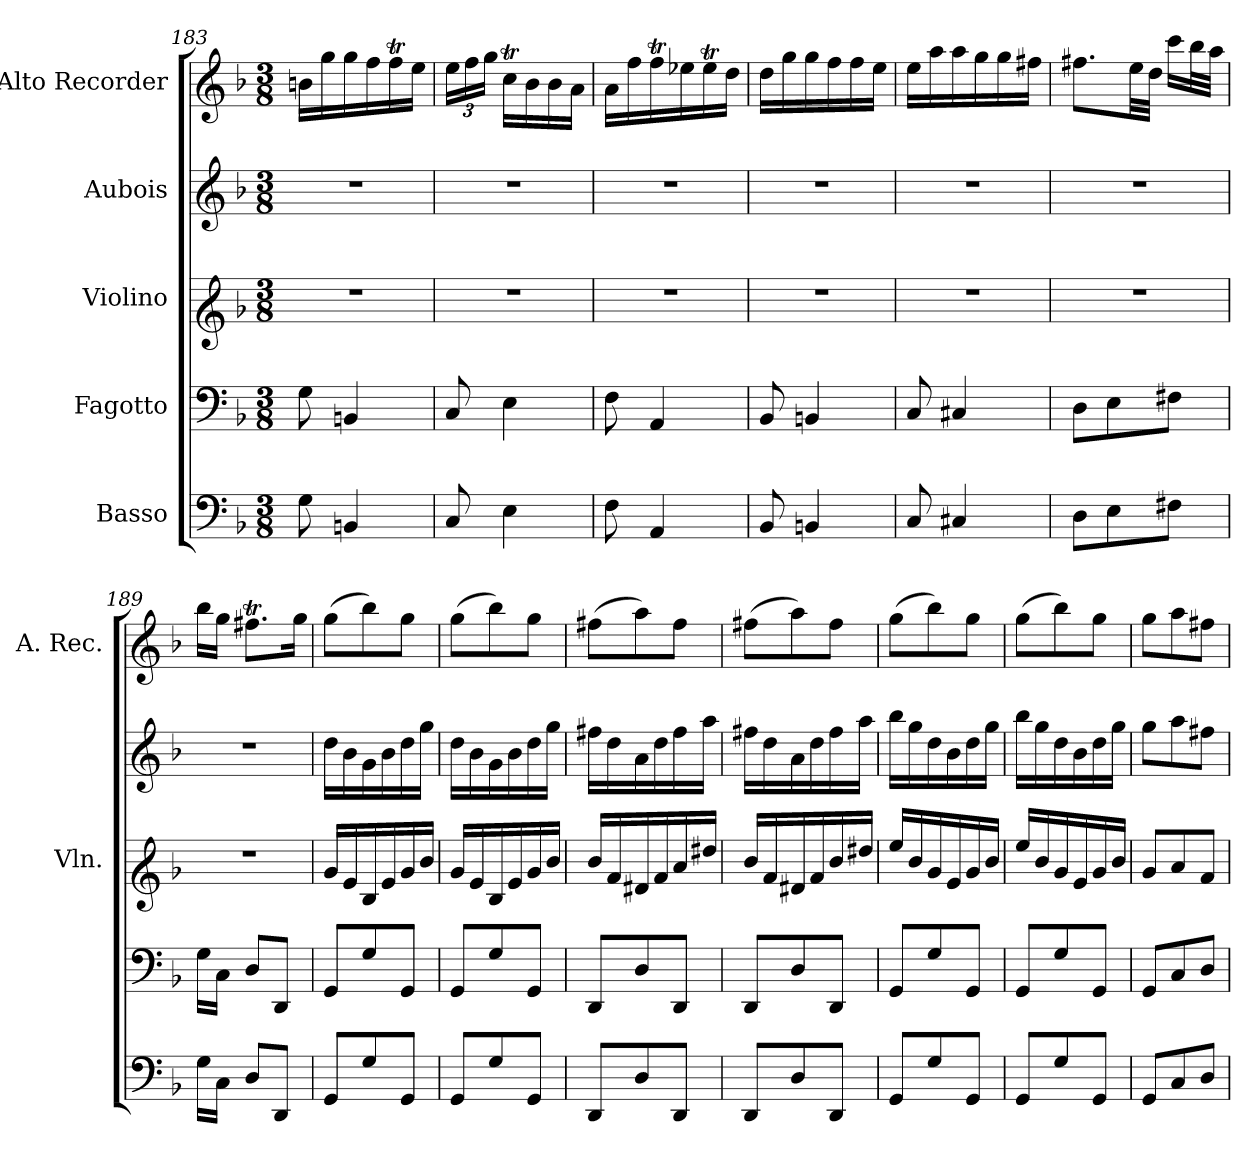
**kern	**kern	**kern	**kern	**kern
*part5	*part4	*part3	*part2	*part1
*staff5	*staff4	*staff3	*staff2	*staff1
*I"Basso	*I"Fagotto	*I"Violino	*I"Aubois	*I"Alto Recorder
*	*	*I'Vln.	*	*I'A. Rec.
*clefF4	*clefF4	*clefG1	*clefG2	*clefG2
*k[b-]	*k[b-]	*k[b-]	*k[b-]	*k[b-]
*M3/8	*M3/8	*M3/8	*M3/8	*M3/8
=183	=183	=183	=183	=183
8G\	8G\	4.r	4.r	16bn\LL
.	.	.	.	16gg\
4BBn/	4BBn/	.	.	16gg\
.	.	.	.	16ff\
.	.	.	.	16ffT\
.	.	.	.	16ee\JJ
=184	=184	=184	=184	=184
*	*	*	*	*Xbrackettup
8C/	8C/	4.r	4.r	24ee\LL
.	.	.	.	24ff\
.	.	.	.	24gg\JJ
4E\	4E\	.	.	16ccT\LL
.	.	.	.	16b-\
.	.	.	.	16b-\
.	.	.	.	16a\JJ
=185	=185	=185	=185	=185
8F\	8F\	4.r	4.r	16a\LL
.	.	.	.	16ff\
4AA/	4AA/	.	.	16ffT\
.	.	.	.	16ee-X\
.	.	.	.	16ee-T\
.	.	.	.	16dd\JJ
=186	=186	=186	=186	=186
8BB-/	8BB-/	4.r	4.r	16dd\LL
.	.	.	.	16gg\
4BBn/	4BBn/	.	.	16gg\
.	.	.	.	16ff\
.	.	.	.	16ff\
.	.	.	.	16ee\JJ
=187	=187	=187	=187	=187
8C/	8C/	4.r	4.r	16ee\LL
.	.	.	.	16aa\
4C#X/	4C#X/	.	.	16aa\
.	.	.	.	16gg\
.	.	.	.	16gg\
.	.	.	.	16ff#X\JJ
=188	=188	=188	=188	=188
8D\L	8D\L	4.r	4.r	8.ff#X\L
8E\	8E\	.	.	.
.	.	.	.	32ee\LL
.	.	.	.	32dd\JJJ
8F#X\J	8F#X\J	.	.	16ccc\LL
.	.	.	.	32bb-\L
.	.	.	.	32aa\JJJ
=189	=189	=189	=189	=189
16G\LL	16G\LL	4.r	4.r	16bb-\LL
16C\JJ	16C\JJ	.	.	16gg\JJ
8D/L	8D/L	.	.	8.ff#Xt\L
8DD/J	8DD/J	.	.	.
.	.	.	.	16gg\Jk
!!LO:LB:g=z
=190	=190	=190	=190	=190
8GG/L	8GG/L	16b-/LL	16dd\LL	(>8gg\L
.	.	16g/	16b-\	.
8G/	8G/	16d/	16g\	8bb-\)
.	.	16g/	16b-\	.
8GG/J	8GG/J	16b-/	16dd\	8gg\J
.	.	16dd/JJ	16gg\JJ	.
=191	=191	=191	=191	=191
8GG/L	8GG/L	16b-/LL	16dd\LL	(>8gg\L
.	.	16g/	16b-\	.
8G/	8G/	16d/	16g\	8bb-\)
.	.	16g/	16b-\	.
8GG/J	8GG/J	16b-/	16dd\	8gg\J
.	.	16dd/JJ	16gg\JJ	.
=192	=192	=192	=192	=192
8DD/L	8DD/L	16dd/LL	16ff#X\LL	(>8ff#X\L
.	.	16a/	16dd\	.
8D/	8D/	16f#X/	16a\	8aa\)
.	.	16a/	16dd\	.
8DD/J	8DD/J	16cc/	16ff#\	8ff#\J
.	.	16ff#X/JJ	16aa\JJ	.
=193	=193	=193	=193	=193
8DD/L	8DD/L	16dd/LL	16ff#X\LL	(>8ff#X\L
.	.	16a/	16dd\	.
8D/	8D/	16f#X/	16a\	8aa\)
.	.	16a/	16dd\	.
8DD/J	8DD/J	16dd/	16ff#\	8ff#\J
.	.	16ff#X/JJ	16aa\JJ	.
=194	=194	=194	=194	=194
8GG/L	8GG/L	16gg/LL	16bb-\LL	(>8gg\L
.	.	16dd/	16gg\	.
8G/	8G/	16b-/	16dd\	8bb-\)
.	.	16g/	16b-\	.
8GG/J	8GG/J	16b-/	16dd\	8gg\J
.	.	16dd/JJ	16gg\JJ	.
=195	=195	=195	=195	=195
8GG/L	8GG/L	16gg/LL	16bb-\LL	(>8gg\L
.	.	16dd/	16gg\	.
8G/	8G/	16b-/	16dd\	8bb-\)
.	.	16g/	16b-\	.
8GG/J	8GG/J	16b-/	16dd\	8gg\J
.	.	16dd/JJ	16gg\JJ	.
=196	=196	=196	=196	=196
8GG/L	8GG/L	8b-/L	8gg\L	8gg\L
8C/	8C/	8cc/	8aa\	8aa\
8D/J	8D/J	8a/J	8ff#X\J	8ff#X\J
=	=	=	=	=
*-	*-	*-	*-	*-
